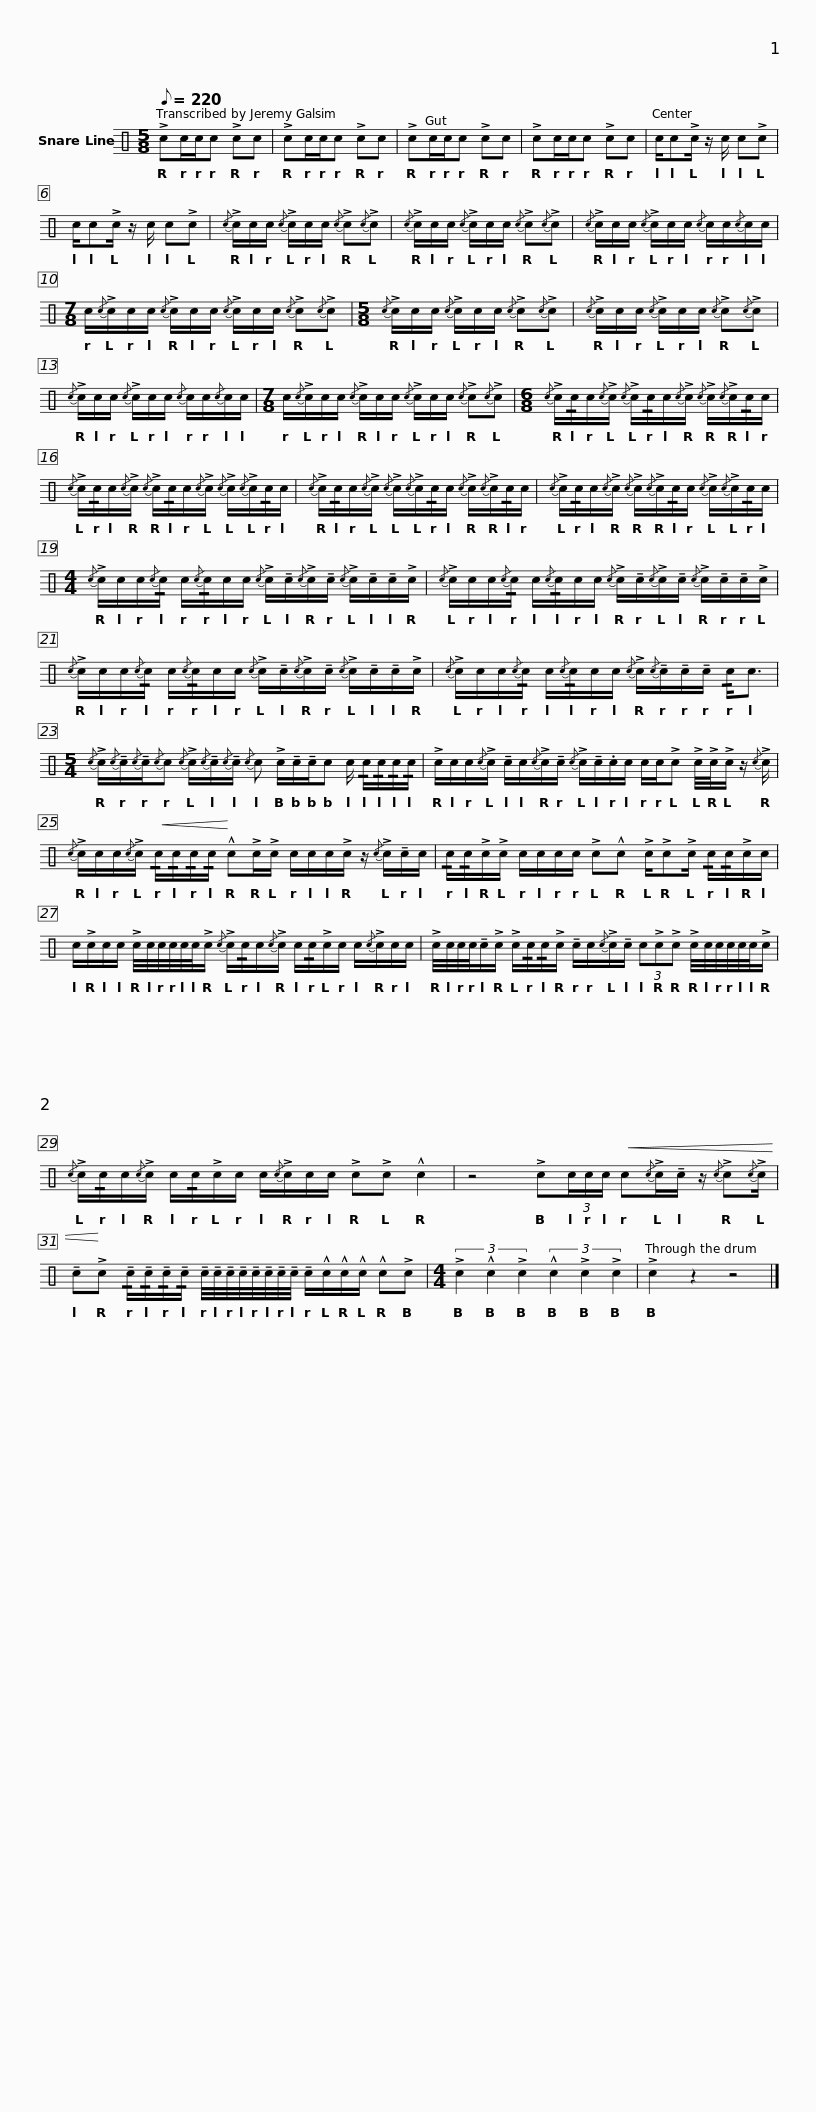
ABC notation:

X:1
L:1/8
Q:1/8=220
M:5/8
I:linebreak $
K:C
V:1 perc
K:none
V:1
 !>!cc/c/c !>!cc | !>!cc/c/c !>!cc | !>!cc/c/c !>!cc | !>!cc/c/c !>!cc | c/c!>!c/ z/ c/ c!>!c | %5
 c/c!>!c/ z/ c/ c!>!c |${/c} !>!c/c/c/{/c} !>!c/c/c/{/c} !>!c{/c}!>!c |{/c} !>!c/c/c/{/c} !>!c/c/c/{/c} !>!c{/c}!>!c |{/c} !>!c/c/c/{/c} !>!c/c/c/{/c} c/c/{/c}c/c/ |$[M:7/8] c/{/c}!>!c/c/c/{/c} !>!c/c/c/{/c} !>!c/c/c/{/c} !>!c{/c}!>!c | %10
[M:5/8]{/c} !>!c/c/c/{/c} !>!c/c/c/{/c} !>!c{/c}!>!c |{/c} !>!c/c/c/{/c} !>!c/c/c/{/c} !>!c{/c}!>!c |${/c} !>!c/c/c/{/c} !>!c/c/c/{/c} c/c/{/c}c/c/ |[M:7/8] c/{/c}!>!c/c/c/{/c} !>!c/c/c/{/c} !>!c/c/c/{/c} !>!c{/c}!>!c |$[M:6/8]{/c} !>!c/!/!c/c/{/c}!>!c/{/c} !>!c/!/!c/c/{/c}!>!c/{/c} !>!c/{/c}!>!c/!/!c/c/ | %15
{/c} !>!c/!/!c/c/{/c}!>!c/{/c} !>!c/!/!c/c/{/c}!>!c/{/c} !>!c/{/c}!>!c/!/!c/c/ |${/c} !>!c/!/!c/c/{/c}!>!c/{/c} !>!c/{/c}!>!c/!/!c/c/{/c} !>!c/{/c}!>!c/!/!c/c/ |{/c} !>!c/!/!c/c/{/c}!>!c/{/c} !>!c/{/c}!>!c/!/!c/c/{/c} !>!c/{/c}!>!c/!/!c/c/ |$[M:4/4]{/c} !>!c/c/c/{/c}!/!c/ c/{/c}!/!c/c/c/{/c} !>!c/!tenuto!c/{/c}!>!c/!tenuto!c/{/c} !>!c/!tenuto!c/!tenuto!c/!>!c/ |{/c} !>!c/c/c/{/c}!/!c/ c/{/c}!/!c/c/c/{/c} !>!c/!tenuto!c/{/c}!>!c/!tenuto!c/{/c} !>!c/!tenuto!c/!tenuto!c/!>!c/ |$ %20
{/c} !>!c/c/c/{/c}!/!c/ c/{/c}!/!c/c/c/{/c} !>!c/!tenuto!c/{/c}!>!c/!tenuto!c/{/c} !>!c/!tenuto!c/!tenuto!c/!>!c/ |{/c} !>!c/c/c/{/c}!/!c/ c/{/c}!/!c/c/c/{/c} !>!c/{/c}!tenuto!c/!tenuto!c/!tenuto!c/ !/!c<c |$[M:5/4]{/c} !>!c/{/c}!tenuto!c/{/c}!tenuto!c/{/c}c{/c} !>!c/{/c}!tenuto!c/{/c}!tenuto!c/{/c} c !>!c/!tenuto!c/!tenuto!c/c c/ !/!c/!/!c/!/!c/!/!c/ |$ !>!c/c/c/{/c}!>!c/ !tenuto!c/c/{/c}!>!c/!tenuto!c/{/c} !>!c/!tenuto!c/.c/c/ c/c/!>!c !>!c/4!>!c/4!>!c/ z/{/c} !>!c/ |{/c} !>!c/c/c/{/c}!>!c/!<(! !/!c/!/!c/!/!c/!/!c/!<)! !^!c!>!c/!>!c/ c/c/c/!>!c/ z/{/c} !>!c/!tenuto!c/c/ |$ %25
 !/!c/!/!c/!>!c/!>!c/ c/c/c/c/ !>!c!^!c !>!c/!>!c!>!c/ !/!c/!/!c/!>!c/c/ | c/!>!c/c/c/ !>!c/4c/4c/4c/4c/4c/4!>!c/{/c} !>!c/!/!c/c/{/c}!>!c/ c/!/!c/!>!c/c/ c/{/c}!>!c/c/c/ |$ !>!c/4c/4c/4c/4!tenuto!c/!>!c/ !>!c/!/!c/!/!c/!>!c/ !tenuto!c/c/{/c}!>!c/!tenuto!c/ (3c!>!c!>!c !>!c/4c/4c/4c/4c/4c/4!>!c/ |{/c} !>!c/!/!c/c/{/c}!>!c/ c/!/!c/!>!c/c/ c/{/c}!>!c/c/c/ !>!c!>!c !^!c2 |$ z4 !>!c(3c/c/c/!<(! c{/c}!>!c/!tenuto!c/ z/{/c} !>!c{/c}!>!c/ | %30
 !tenuto!c!<)!!>!c !/!!tenuto!c/!/!!tenuto!c/!/!!tenuto!c/!/!!tenuto!c/ !tenuto!c/4!tenuto!c/4!tenuto!c/4!tenuto!c/4!tenuto!c/4!tenuto!c/4!tenuto!c/4!tenuto!c/4 !tenuto!c/!^!c/!^!c/!^!c/ !^!c!>!c |[M:4/4] (3!>!c2 !^!c2 !>!c2 (3!^!c2 !>!c2 !>!c2 | !>!c2 z2 z4 |] %33
